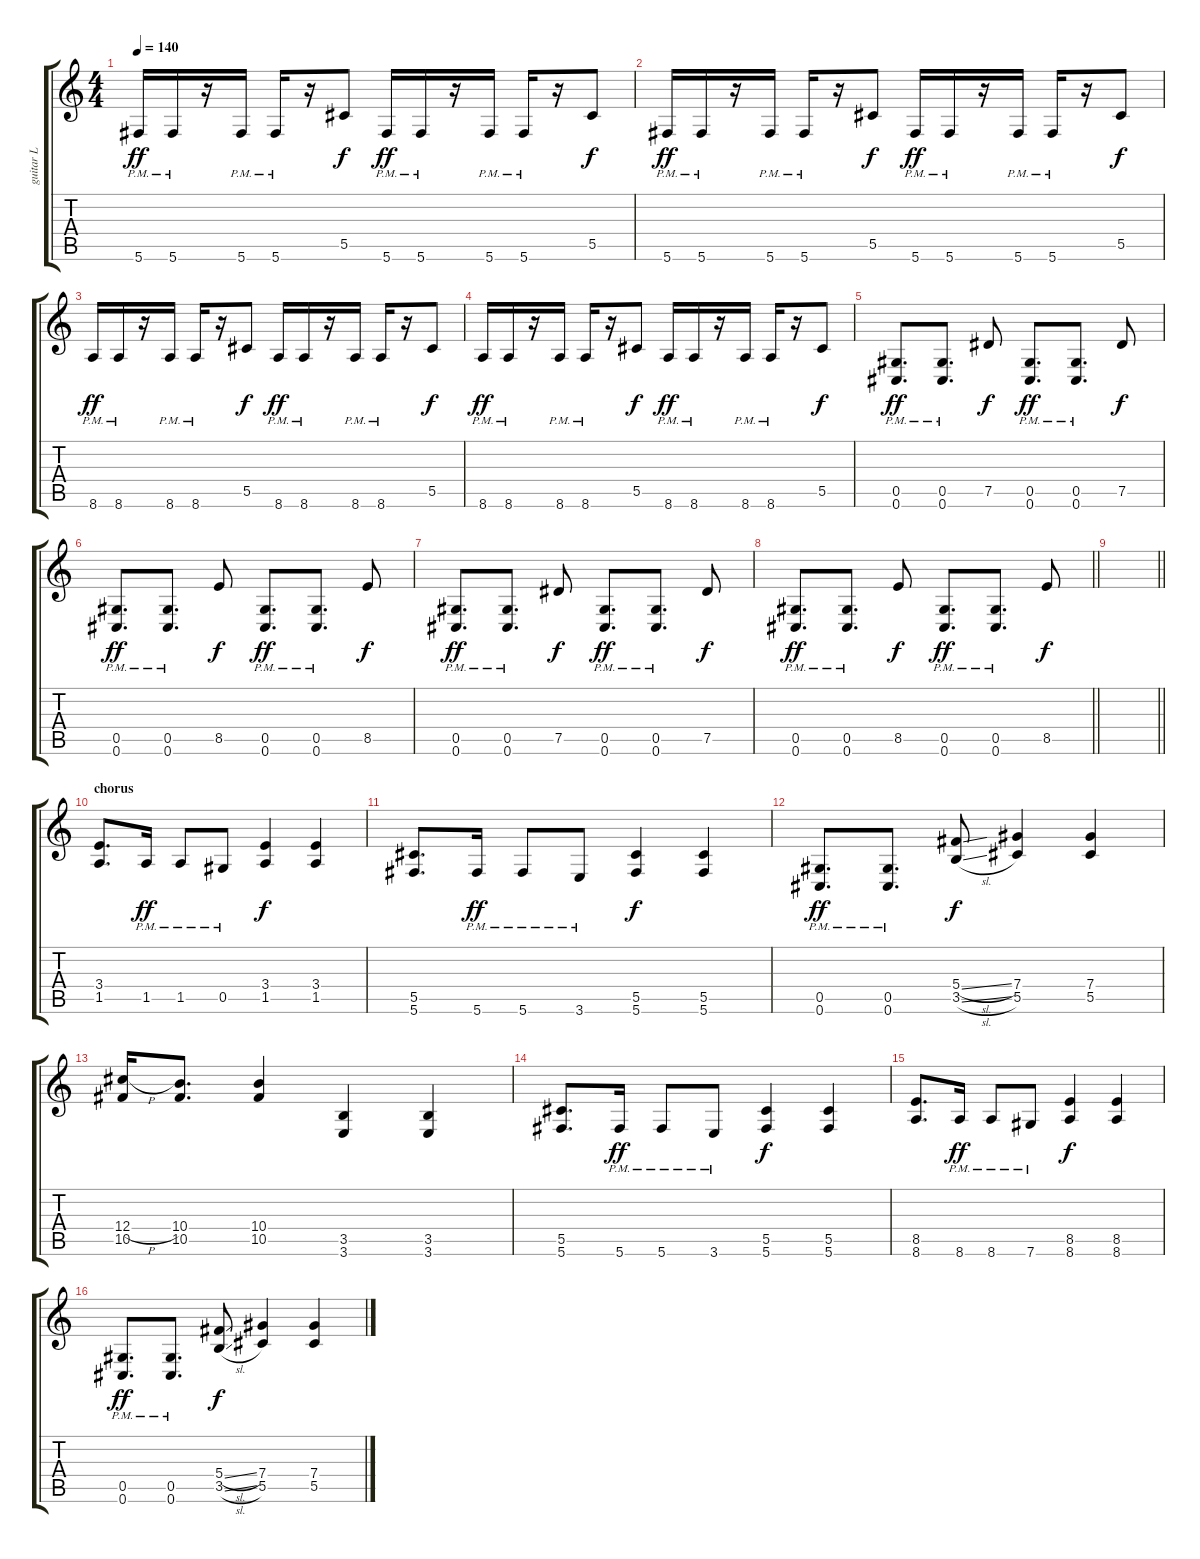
\track ("guitar L" "guitar L") {instrument overdrivenguitar}
\staff {score tabs}
\tuning (Eb4 Bb3 Gb3 Db3 Ab2 Db2) {hide}
\ts (4 4)
\tempo 140
\clef g2
\ks c
5.6{pm}.16{dy ff} 5.6{pm}.16 r.16 5.6{pm}.16 5.6{pm}.16 r.16 5.5.8{dy f} 5.6{pm}.16{dy ff} 5.6{pm}.16 r.16 5.6{pm}.16 5.6{pm}.16 r.16 5.5.8{dy f} |
5.6{pm}.16{dy ff} 5.6{pm}.16 r.16 5.6{pm}.16 5.6{pm}.16 r.16 5.5.8{dy f} 5.6{pm}.16{dy ff} 5.6{pm}.16 r.16 5.6{pm}.16 5.6{pm}.16 r.16 5.5.8{dy f} |
8.6{pm}.16{dy ff} 8.6{pm}.16 r.16 8.6{pm}.16 8.6{pm}.16 r.16 5.5.8{dy f} 8.6{pm}.16{dy ff} 8.6{pm}.16 r.16 8.6{pm}.16 8.6{pm}.16 r.16 5.5.8{dy f} |
8.6{pm}.16{dy ff} 8.6{pm}.16 r.16 8.6{pm}.16 8.6{pm}.16 r.16 5.5.8{dy f} 8.6{pm}.16{dy ff} 8.6{pm}.16 r.16 8.6{pm}.16 8.6{pm}.16 r.16 5.5.8{dy f} |
(0.5{pm} 0.6{pm}).8{d dy ff} (0.5{pm} 0.6{pm}).8{d} 7.5.8{dy f} (0.5{pm} 0.6{pm}).8{d dy ff} (0.5{pm} 0.6{pm}).8{d} 7.5.8{dy f} |
(0.5{pm} 0.6{pm}).8{d dy ff} (0.5{pm} 0.6{pm}).8{d} 8.5.8{dy f} (0.5{pm} 0.6{pm}).8{d dy ff} (0.5{pm} 0.6{pm}).8{d} 8.5.8{dy f} |
(0.5{pm} 0.6{pm}).8{d dy ff} (0.5{pm} 0.6{pm}).8{d} 7.5.8{dy f} (0.5{pm} 0.6{pm}).8{d dy ff} (0.5{pm} 0.6{pm}).8{d} 7.5.8{dy f} |
\barLineRight lightlight
(0.5{pm} 0.6{pm}).8{d dy ff} (0.5{pm} 0.6{pm}).8{d} 8.5.8{dy f} (0.5{pm} 0.6{pm}).8{d dy ff} (0.5{pm} 0.6{pm}).8{d} 8.5.8{dy f} |
\barLineRight lightlight
|
\section ("" "chorus")
(3.4 1.5).8{d} 1.5{pm}.16{dy ff} 1.5{pm}.8 0.5{pm}.8 (3.4 1.5).4{dy f} (3.4 1.5).4 |
(5.5 5.6).8{d} 5.6{pm}.16{dy ff} 5.6{pm}.8 3.6{pm}.8 (5.5 5.6).4{dy f} (5.5 5.6).4 |
(0.5{pm} 0.6{pm}).8{d dy ff} (0.5{pm} 0.6{pm}).8{d} (5.4{sl} 3.5{sl}).8{dy f} (7.4 5.5).4 (7.4 5.5).4 |
(12.4{h} 10.5).16 (10.4 10.5).8{d} (10.4 10.5).4 (3.5 3.6).4 (3.5 3.6).4 |
(5.5 5.6).8{d} 5.6{pm}.16{dy ff} 5.6{pm}.8 3.6{pm}.8 (5.5 5.6).4{dy f} (5.5 5.6).4 |
(8.5 8.6).8{d} 8.6{pm}.16{dy ff} 8.6{pm}.8 7.6{pm}.8 (8.5 8.6).4{dy f} (8.5 8.6).4 |
(0.5{pm} 0.6{pm}).8{d dy ff} (0.5{pm} 0.6{pm}).8{d} (5.4{sl} 3.5{sl}).8{dy f} (7.4 5.5).4 (7.4 5.5).4
